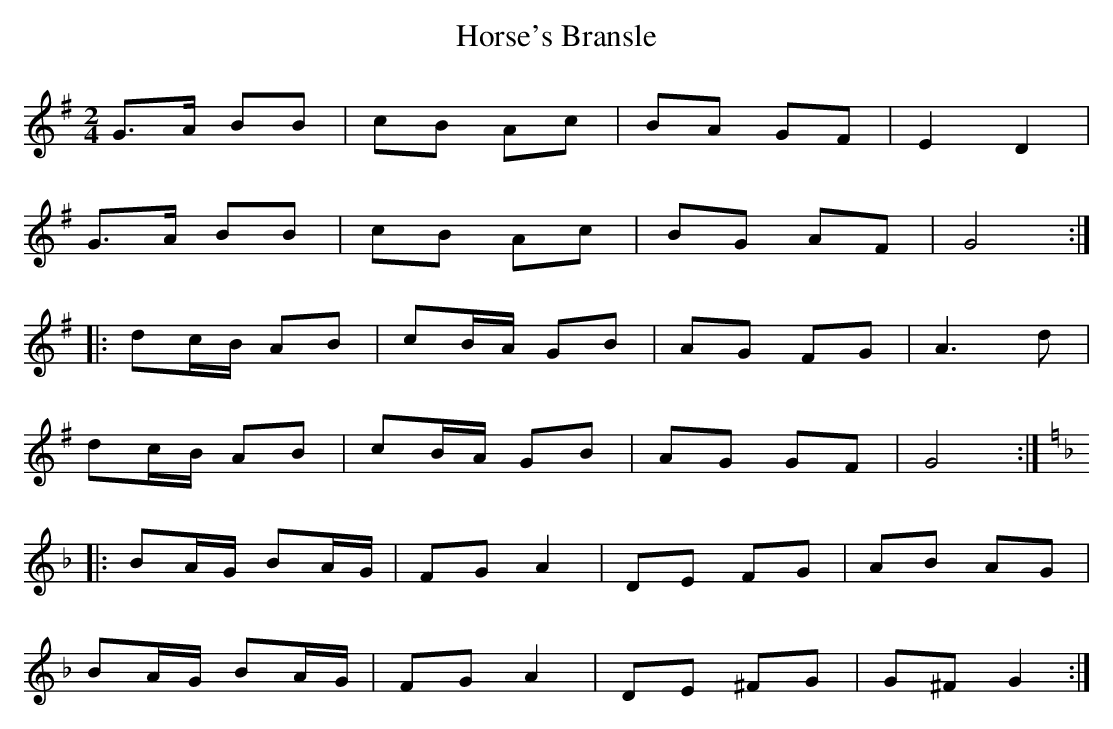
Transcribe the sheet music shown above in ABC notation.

X:1
T:Horse's Bransle
M:2/4
L:1/8
K:G
G>A BB | cB Ac | BA GF | E2 D2 |
G>A BB | cB Ac | BG AF | G4 ::
dc/B/ AB | cB/A/ GB | AG FG | A3 d |
dc/B/ AB | cB/A/ GB | AG GF | G4 ::
K:Gdor
BA/G/ BA/G/ | FG A2 | DE FG | AB AG |
BA/G/ BA/G/ | FG A2 | DE ^FG | G^F G2 :|
